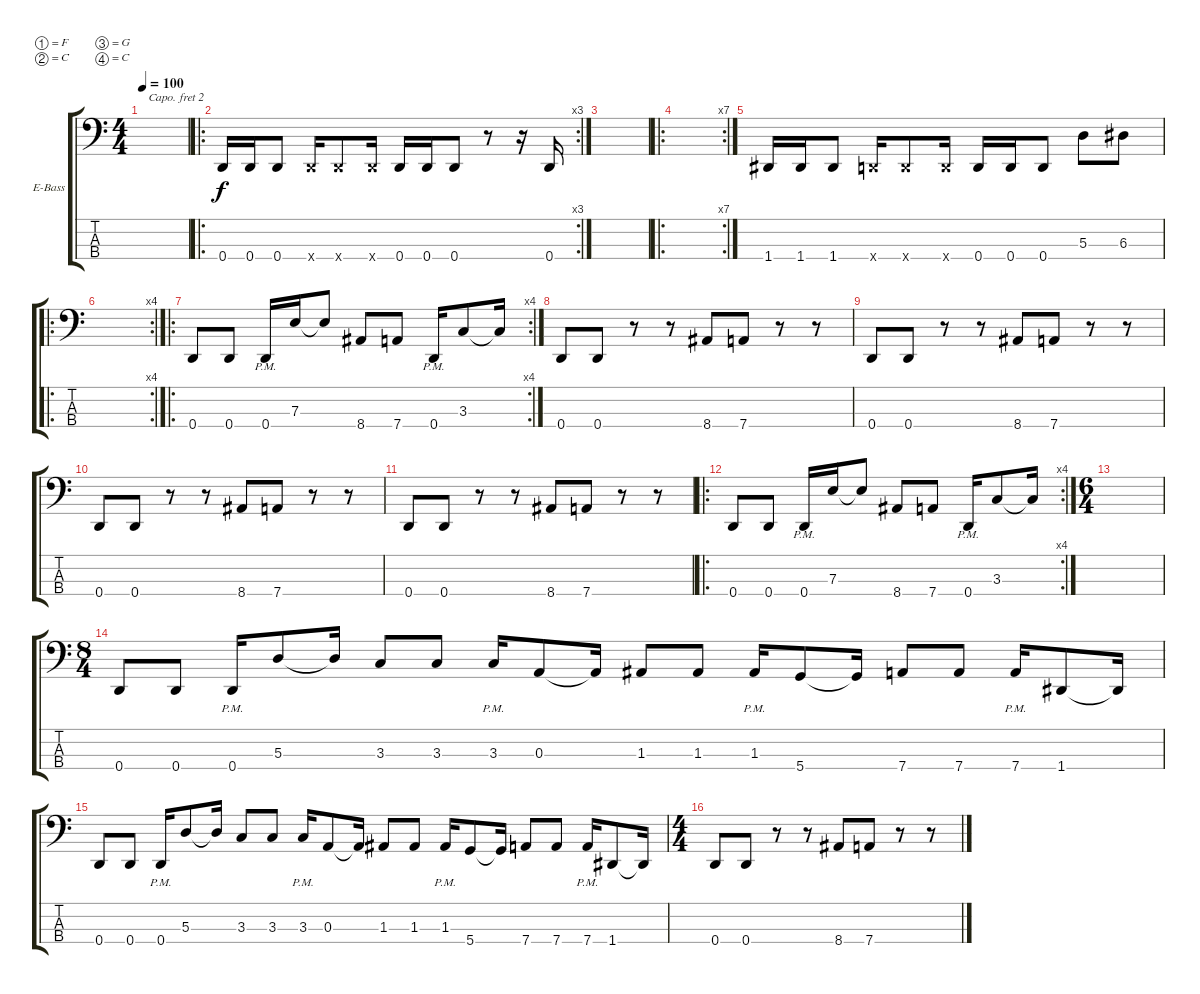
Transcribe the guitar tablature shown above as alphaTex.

\bracketExtendMode groupsimilarinstruments
\multiBarRest
\firstSystemTrackNameOrientation horizontal
\otherSystemsTrackNameOrientation horizontal
\track ("Phoenix" "E-Bass") {instrument electricbassfinger}
\staff {score tabs}
\capo 2
\tuning (F2 C2 G1 C1)
\ts (4 4)
\tempo 100
\clef f4
\ks c
|
\ro
\rc 3
0.4.16 0.4.16 0.4.8 0.4{x}.16 0.4{x}.8 0.4{x}.16 0.4.16 0.4.16 0.4.8 r.8 r.16 0.4.16 |
|
\ro
\rc 7
|
1.4.16 1.4.16 1.4.8 0.4{x}.16 0.4{x}.8 0.4{x}.16 0.4.16 0.4.16 0.4.8 5.3.8 6.3.8 |
\ro
\rc 4
|
\ro
\rc 4
0.4.8 0.4.8 0.4{pm}.16 7.3.16 7.3{t}.8 8.4.8 7.4.8 0.4{pm}.16 3.3.8 3.3{t}.16 |
0.4.8 0.4.8 r.8 r.8 8.4.8 7.4.8 r.8 r.8 |
0.4.8 0.4.8 r.8 r.8 8.4.8 7.4.8 r.8 r.8 |
0.4.8 0.4.8 r.8 r.8 8.4.8 7.4.8 r.8 r.8 |
0.4.8 0.4.8 r.8 r.8 8.4.8 7.4.8 r.8 r.8 |
\ro
\rc 4
0.4.8 0.4.8 0.4{pm}.16 7.3.16 7.3{t}.8 8.4.8 7.4.8 0.4{pm}.16 3.3.8 3.3{t}.16 |
\ts (6 4)
|
\ts (8 4)
0.4.8 0.4.8 0.4{pm}.16 5.3.8 5.3{t}.16 3.3.8 3.3.8 3.3{pm}.16 0.3.8 0.3{t}.16 1.3.8 1.3.8 1.3{pm}.16 5.4.8 5.4{t}.16 7.4.8 7.4.8 7.4{pm}.16 1.4.8 1.4{t}.16 |
0.4.8 0.4.8 0.4{pm}.16 5.3.8 5.3{t}.16 3.3.8 3.3.8 3.3{pm}.16 0.3.8 0.3{t}.16 1.3.8 1.3.8 1.3{pm}.16 5.4.8 5.4{t}.16 7.4.8 7.4.8 7.4{pm}.16 1.4.8 1.4{t}.16 |
\ts (4 4)
0.4.8 0.4.8 r.8 r.8 8.4.8 7.4.8 r.8 r.8
